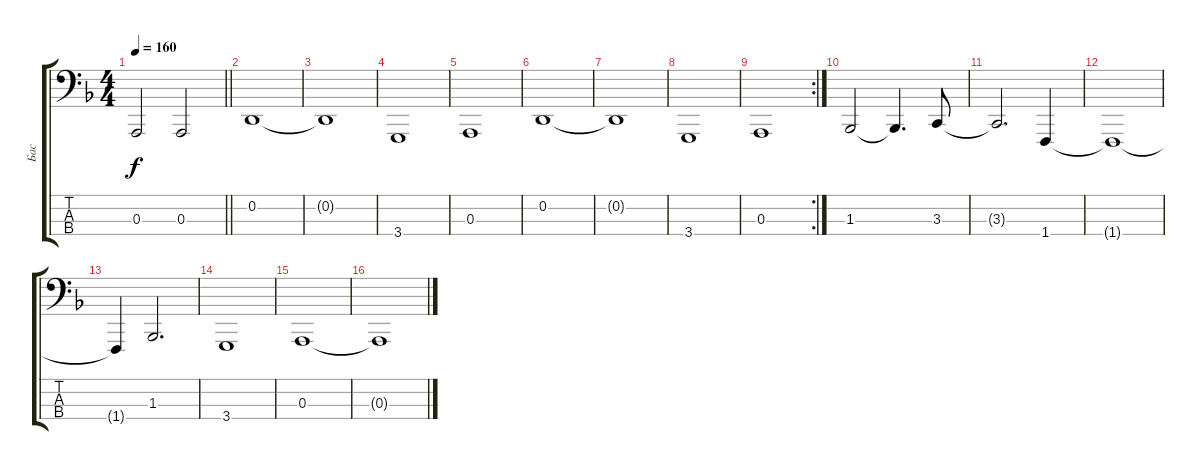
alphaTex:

\track ("Бас" "Бас") {instrument acousticgrandpiano}
\staff {score tabs}
\tuning (G2 D2 A1 E1) {hide}
\ts (4 4)
\tempo 160
\clef f4
\barLineRight lightlight
\ks dminor
0.3.2{dy f} 0.3.2 |
0.2.1 |
0.2{t}.1 |
3.4.1 |
0.3.1 |
0.2.1 |
0.2{t}.1 |
3.4.1 |
\rc 2
0.3.1 |
1.3.2 1.3{t}.4{d} 3.3.8 |
3.3{t}.2{d} 1.4.4 |
1.4{t}.1 |
1.4{t}.4 1.3.2{d} |
3.4.1 |
0.3.1 |
0.3{t}.1
